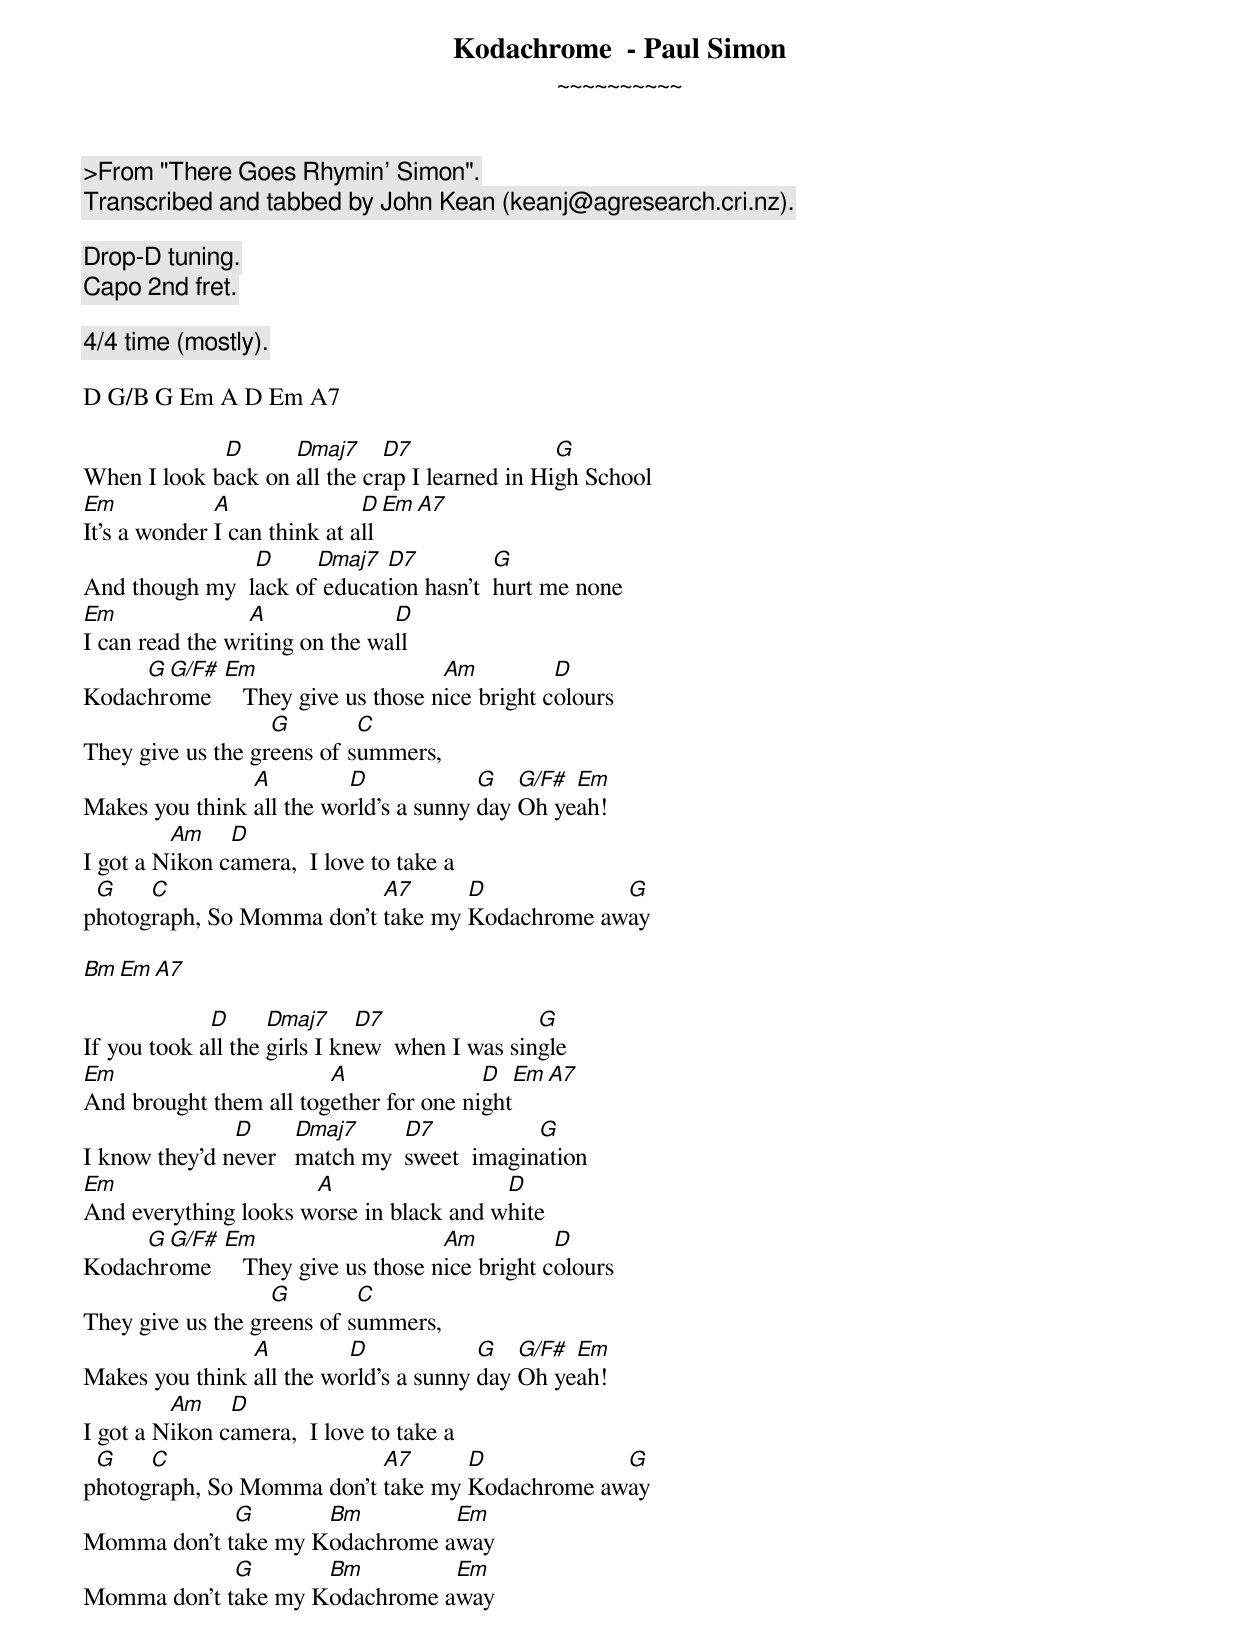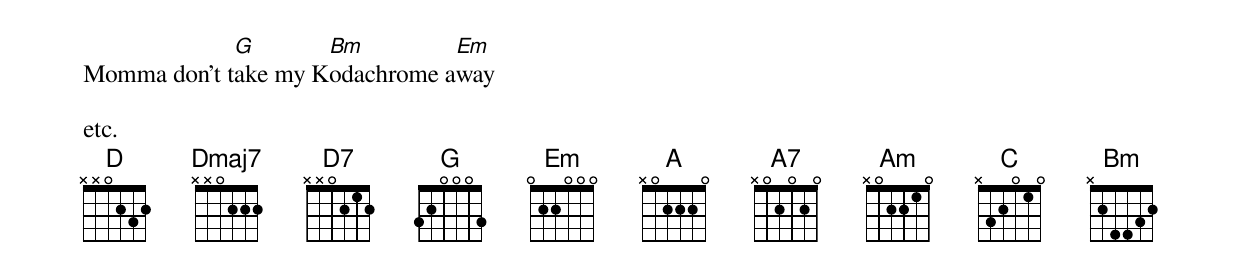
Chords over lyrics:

Kodachrome  - Paul Simon
~~~~~~~~~~
>From "There Goes Rhymin' Simon".
Transcribed and tabbed by John Kean (keanj@agresearch.cri.nz).

Drop-D tuning.
Capo 2nd fret.

4/4 time (mostly).

D G/B G Em A D Em A7

             D      Dmaj7     D7                G
When I look back on all the crap I learned in High School
Em            A               D     Em      A7
It's a wonder I can think at all
                D     Dmaj7  D7          G
And though my  lack of education hasn't  hurt me none
Em               A              D
I can read the writing on the wall
     G G/F# Em                     Am          D
Kodachrome     They give us those nice bright colours
                   G        C
They give us the greens of summers,
                A         D             G   G/F# Em
Makes you think all the world's a sunny day Oh yeah!
         Am    D
I got a Nikon camera,  I love to take a
 G    C                    A7      D            G
photograph, So Momma don't take my Kodachrome away

Bm Em A7

             D      Dmaj7     D7                G
If you took all the girls I knew  when I was single
Em                      A               D     Em      A7
And brought them all together for one night
               D      Dmaj7     D7           G
I know they'd never   match my  sweet  imagination
Em                    A                  D
And everything looks worse in black and white
     G G/F# Em                     Am          D
Kodachrome     They give us those nice bright colours
                   G        C
They give us the greens of summers,
                A         D             G   G/F# Em
Makes you think all the world's a sunny day Oh yeah!
         Am    D
I got a Nikon camera,  I love to take a
 G    C                    A7      D            G
photograph, So Momma don't take my Kodachrome away
             G       Bm         Em
Momma don't take my Kodachrome away
             G       Bm         Em
Momma don't take my Kodachrome away
             G       Bm         Em
Momma don't take my Kodachrome away

etc.
